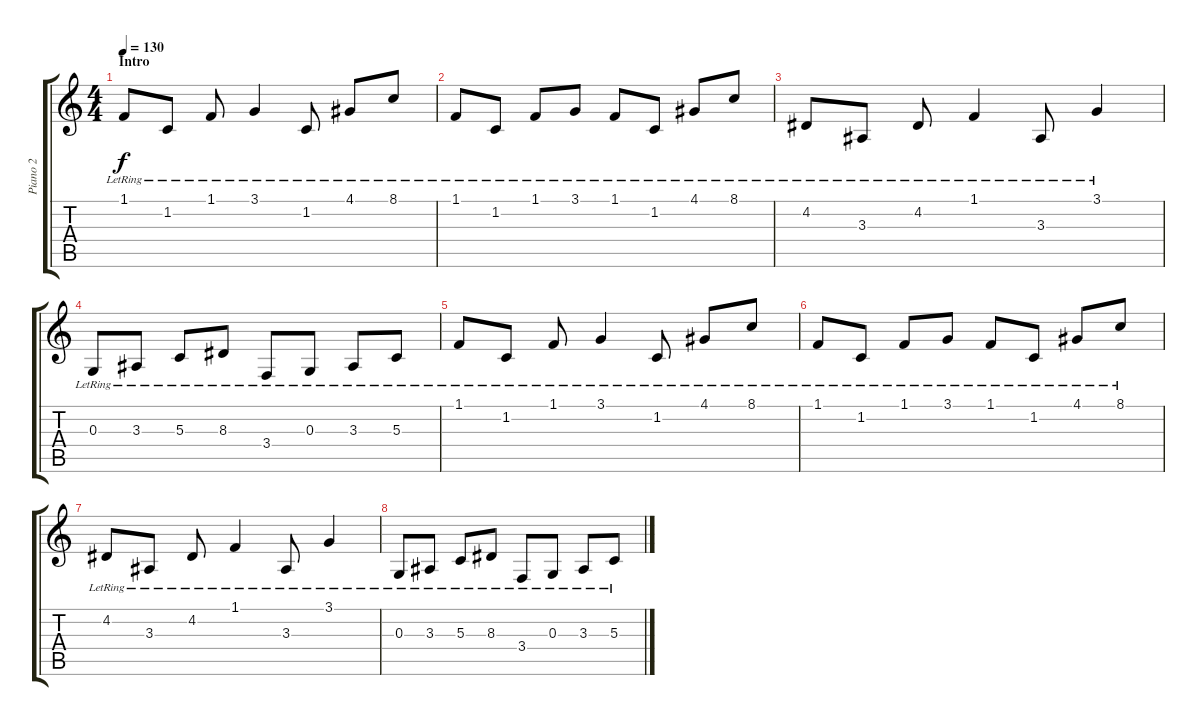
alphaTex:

\track ("Piano 2" "Piano 2") {instrument acousticgrandpiano}
\staff {score tabs}
\tuning (E4 B3 G3 D3 A2 E2) {hide}
\ts (4 4)
\section ("" "Intro")
\tempo 130
\clef g2
\ks c
1.1{lr}.8{dy f instrument acousticgrandpiano} 1.2{lr}.8 1.1{lr}.8 3.1{lr}.4 1.2{lr}.8 4.1{lr}.8 8.1{lr}.8 |
1.1{lr}.8 1.2{lr}.8 1.1{lr}.8 3.1{lr}.8 1.1{lr}.8 1.2{lr}.8 4.1{lr}.8 8.1{lr}.8 |
4.2{lr}.8 3.3{lr}.8 4.2{lr}.8 1.1{lr}.4 3.3{lr}.8 3.1{lr}.4 |
0.3{lr}.8 3.3{lr}.8 5.3{lr}.8 8.3{lr}.8 3.4{lr}.8 0.3{lr}.8 3.3{lr}.8 5.3{lr}.8 |
1.1{lr}.8 1.2{lr}.8 1.1{lr}.8 3.1{lr}.4 1.2{lr}.8 4.1{lr}.8 8.1{lr}.8 |
1.1{lr}.8 1.2{lr}.8 1.1{lr}.8 3.1{lr}.8 1.1{lr}.8 1.2{lr}.8 4.1{lr}.8 8.1{lr}.8 |
4.2{lr}.8 3.3{lr}.8 4.2{lr}.8 1.1{lr}.4 3.3{lr}.8 3.1{lr}.4 |
0.3{lr}.8 3.3{lr}.8 5.3{lr}.8 8.3{lr}.8 3.4{lr}.8 0.3{lr}.8 3.3{lr}.8 5.3{lr}.8
